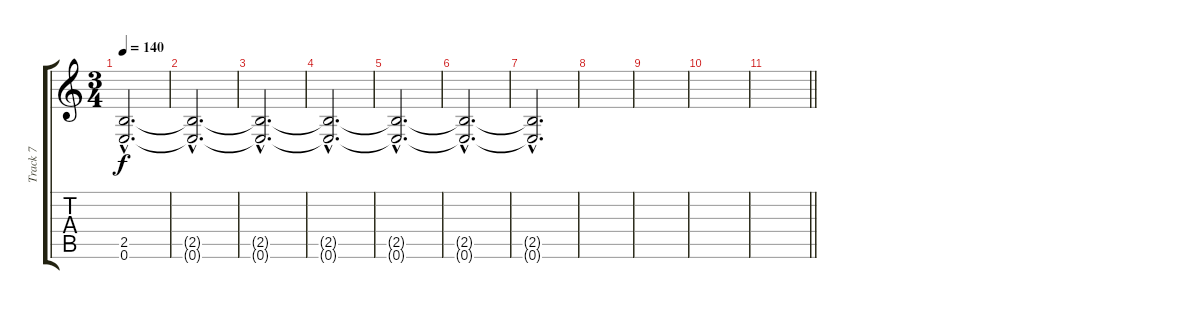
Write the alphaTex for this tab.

\track ("Track 7" "Track 7") {instrument distortionguitar}
\staff {score tabs}
\tuning (E4 B3 G3 D3 A2 E2) {hide}
\ts (3 4)
\tempo 140
\clef g2
\ks c
(2.5{hac t} 0.6{hac t}).2{d dy f} |
(2.5{hac t} 0.6{hac t}).2{d} |
(2.5{hac t} 0.6{hac t}).2{d volume 11} |
(2.5{hac t} 0.6{hac t}).2{d volume 9} |
(2.5{hac t} 0.6{hac t}).2{d volume 7} |
(2.5{hac t} 0.6{hac t}).2{d volume 5} |
(2.5{hac t} 0.6{hac t}).2{d volume 3} |
|
|
|
\barLineRight lightlight
